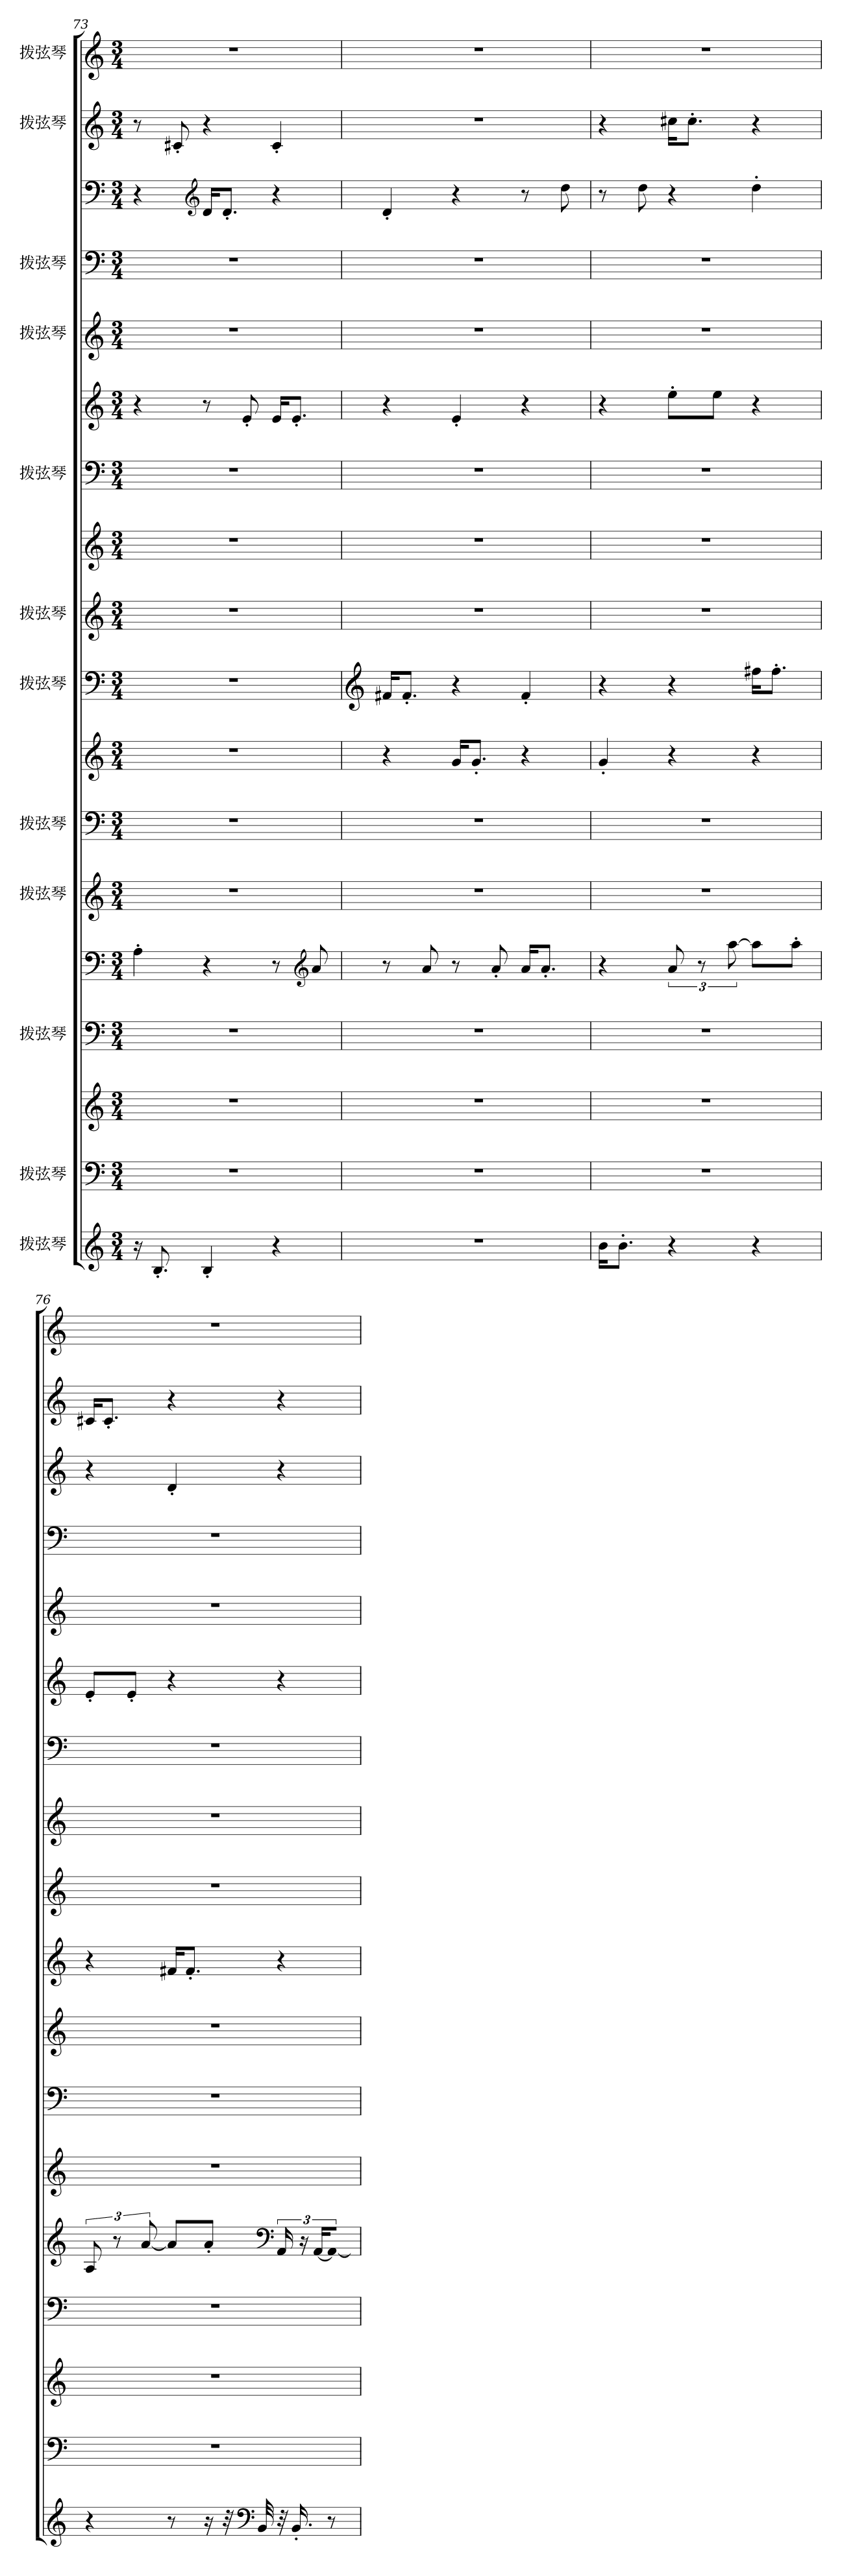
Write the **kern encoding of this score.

**kern	**kern	**kern	**kern	**kern	**kern	**kern	**kern	**kern	**kern	**kern	**kern	**kern	**kern	**kern	**kern	**kern	**kern
*part12	*part11	*part11	*part10	*part10	*part9	*part8	*part8	*part7	*part6	*part6	*part5	*part5	*part4	*part3	*part3	*part2	*part1
*staff18	*staff17	*staff16	*staff15	*staff14	*staff13	*staff12	*staff11	*staff10	*staff9	*staff8	*staff7	*staff6	*staff5	*staff4	*staff3	*staff2	*staff1
*I"拨弦琴	*I"拨弦琴	*	*I"拨弦琴	*	*I"拨弦琴	*I"拨弦琴	*	*I"拨弦琴	*I"拨弦琴	*	*I"拨弦琴	*	*I"拨弦琴	*I"拨弦琴	*	*I"拨弦琴	*I"拨弦琴
*clefG2	*clefF4	*clefG2	*clefF4	*clefF4	*clefG2	*clefF4	*clefG2	*clefF4	*clefG2	*clefG2	*clefF4	*clefG2	*clefG2	*clefF4	*clefF4	*clefG2	*clefG2
*k[]	*k[]	*k[]	*k[]	*k[]	*k[]	*k[]	*k[]	*k[]	*k[]	*k[]	*k[]	*k[]	*k[]	*k[]	*k[]	*k[]	*k[]
*M3/4	*M3/4	*M3/4	*M3/4	*M3/4	*M3/4	*M3/4	*M3/4	*M3/4	*M3/4	*M3/4	*M3/4	*M3/4	*M3/4	*M3/4	*M3/4	*M3/4	*M3/4
=73	=73	=73	=73	=73	=73	=73	=73	=73	=73	=73	=73	=73	=73	=73	=73	=73	=73
16r	2.r	2.r	2.r	4A'\	2.r	2.r	2.r	2.r	2.r	2.r	2.r	4r	2.r	2.r	4r	8r	2.r
8.B'/	.	.	.	.	.	.	.	.	.	.	.	.	.	.	.	.	.
.	.	.	.	.	.	.	.	.	.	.	.	.	.	.	.	8c#X'/	.
*	*	*	*	*	*	*	*	*	*	*	*	*	*	*	*clefG2	*	*
4B'/	.	.	.	4r	.	.	.	.	.	.	.	8r	.	.	16d/KL	4r	.
.	.	.	.	.	.	.	.	.	.	.	.	.	.	.	8.d'/J	.	.
.	.	.	.	.	.	.	.	.	.	.	.	8e'/	.	.	.	.	.
4r	.	.	.	8r	.	.	.	.	.	.	.	16e/KL	.	.	4r	4c#'/	.
.	.	.	.	.	.	.	.	.	.	.	.	8.e'/J	.	.	.	.	.
*	*	*	*	*clefG2	*	*	*	*	*	*	*	*	*	*	*	*	*
.	.	.	.	8a/	.	.	.	.	.	.	.	.	.	.	.	.	.
=74	=74	=74	=74	=74	=74	=74	=74	=74	=74	=74	=74	=74	=74	=74	=74	=74	=74
*	*	*	*	*	*	*	*	*clefG2	*	*	*	*	*	*	*	*	*
2.r	2.r	2.r	2.r	8r	2.r	2.r	4r	16f#X/KL	2.r	2.r	2.r	4r	2.r	2.r	4d'/	2.r	2.r
.	.	.	.	.	.	.	.	8.f#'/J	.	.	.	.	.	.	.	.	.
.	.	.	.	8a/	.	.	.	.	.	.	.	.	.	.	.	.	.
.	.	.	.	8r	.	.	16g/KL	4r	.	.	.	4e'/	.	.	4r	.	.
.	.	.	.	.	.	.	8.g'/J	.	.	.	.	.	.	.	.	.	.
.	.	.	.	8a'/	.	.	.	.	.	.	.	.	.	.	.	.	.
.	.	.	.	16a/KL	.	.	4r	4f#'/	.	.	.	4r	.	.	8r	.	.
.	.	.	.	8.a'/J	.	.	.	.	.	.	.	.	.	.	.	.	.
.	.	.	.	.	.	.	.	.	.	.	.	.	.	.	8dd\	.	.
!!LO:PB:g=z
=75	=75	=75	=75	=75	=75	=75	=75	=75	=75	=75	=75	=75	=75	=75	=75	=75	=75
16b\KL	2.r	2.r	2.r	4r	2.r	2.r	4g'/	4r	2.r	2.r	2.r	4r	2.r	2.r	8r	4r	2.r
8.b'\J	.	.	.	.	.	.	.	.	.	.	.	.	.	.	.	.	.
.	.	.	.	.	.	.	.	.	.	.	.	.	.	.	8dd\	.	.
4r	.	.	.	12a/	.	.	4r	4r	.	.	.	8ee'\L	.	.	4r	16cc#X\KL	.
.	.	.	.	.	.	.	.	.	.	.	.	.	.	.	.	8.cc#'\J	.
.	.	.	.	12r	.	.	.	.	.	.	.	.	.	.	.	.	.
.	.	.	.	.	.	.	.	.	.	.	.	8ee\J	.	.	.	.	.
.	.	.	.	[12aa\	.	.	.	.	.	.	.	.	.	.	.	.	.
4r	.	.	.	8aa\L]	.	.	4r	16ff#X\KL	.	.	.	4r	.	.	4dd'\	4r	.
.	.	.	.	.	.	.	.	8.ff#'\J	.	.	.	.	.	.	.	.	.
.	.	.	.	8aa'\J	.	.	.	.	.	.	.	.	.	.	.	.	.
=76	=76	=76	=76	=76	=76	=76	=76	=76	=76	=76	=76	=76	=76	=76	=76	=76	=76
4r	2.r	2.r	2.r	12A/	2.r	2.r	2.r	4r	2.r	2.r	2.r	8e'/L	2.r	2.r	4r	16c#X/KL	2.r
.	.	.	.	.	.	.	.	.	.	.	.	.	.	.	.	8.c#'/J	.
.	.	.	.	12r	.	.	.	.	.	.	.	.	.	.	.	.	.
.	.	.	.	.	.	.	.	.	.	.	.	8e'/J	.	.	.	.	.
.	.	.	.	[12a/	.	.	.	.	.	.	.	.	.	.	.	.	.
8r	.	.	.	8a/L]	.	.	.	16f#X/KL	.	.	.	4r	.	.	4d'/	4r	.
.	.	.	.	.	.	.	.	8.f#'/J	.	.	.	.	.	.	.	.	.
16r	.	.	.	8a'/J	.	.	.	.	.	.	.	.	.	.	.	.	.
32r	.	.	.	.	.	.	.	.	.	.	.	.	.	.	.	.	.
*clefF4	*	*	*	*	*	*	*	*	*	*	*	*	*	*	*	*	*
32BB/	.	.	.	.	.	.	.	.	.	.	.	.	.	.	.	.	.
*	*	*	*	*clefF4	*	*	*	*	*	*	*	*	*	*	*	*	*
32r	.	.	.	24AA/	.	.	.	4r	.	.	.	4r	.	.	4r	4r	.
16.BB'/	.	.	.	.	.	.	.	.	.	.	.	.	.	.	.	.	.
.	.	.	.	24r	.	.	.	.	.	.	.	.	.	.	.	.	.
.	.	.	.	[24AA/KL	.	.	.	.	.	.	.	.	.	.	.	.	.
8r	.	.	.	8AA/J_	.	.	.	.	.	.	.	.	.	.	.	.	.
=	=	=	=	=	=	=	=	=	=	=	=	=	=	=	=	=	=
*-	*-	*-	*-	*-	*-	*-	*-	*-	*-	*-	*-	*-	*-	*-	*-	*-	*-
